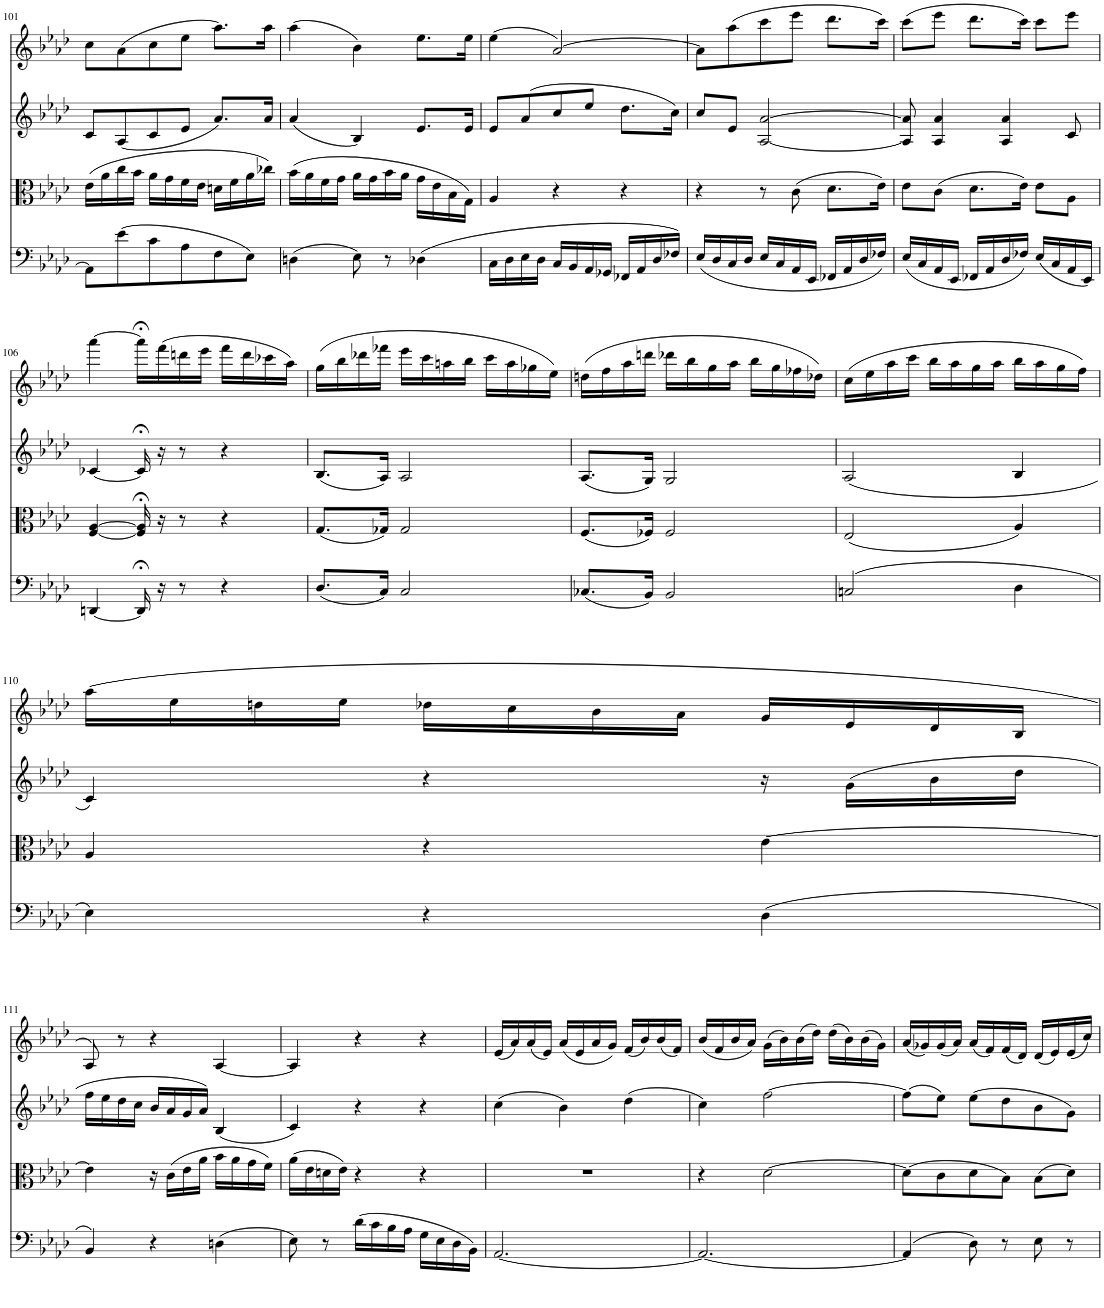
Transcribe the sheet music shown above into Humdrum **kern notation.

**kern	**kern	**kern	**kern
*part4	*part3	*part2	*part1
*staff4	*staff3	*staff2	*staff1
*I"Piano	*I"Piano	*I"Piano	*I"Piano
*I'Pno	*I'Pno	*I'Pno	*I'Pno
!!LO:PB:g=z
*clefF4	*clefC3	*clefG2	*clefG2
*k[b-e-a-d-]	*k[b-e-a-d-]	*k[b-e-a-d-]	*k[b-e-a-d-]
*M3/4	*M3/4	*M3/4	*M3/4
=101	=101	=101	=101
8AA-\L]	(16e-\LL	8c/L	8cc\L
.	16a-\	.	.
(8e-\	16cc\	(8A-/	(8a-\
.	16b-\JJ	.	.
8c\	16a-\LL	8c/	8cc\
.	16g\	.	.
8A-\	16f\	8e-/J	8ee-\J
.	16e-\JJ	.	.
8F\	16dn\LL	8.a-/L)	8.aa-\L)
.	16f\	.	.
8E-\J)	16a-\	.	.
.	16cc-X\JJ)	16a-/Jk	16aa-\Jk
=102	=102	=102	=102
(4Dn\	(16b-\LL	(4a-/	(4aa-\
.	16a-\	.	.
.	16f\	.	.
.	16g\JJ	.	.
8E-\)	16a-\LL	4B-/)	4b-\)
.	16g\	.	.
8r	16b-\	.	.
.	16a-\JJ	.	.
(4D-X\	16g\LL	8.e-/L	8.ee-\L
.	16e-\	.	.
.	16B-\	.	.
.	16G\JJ)	16e-/Jk	16ee-\Jk
=103	=103	=103	=103
16C\LL	4A-/	8e-/L	(4ee-\
16D-\	.	.	.
16E-\	.	(8a-/	.
16D-\JJ	.	.	.
16C/LL	4r	8cc/	[2a-/)
16BB-/	.	.	.
16AA-/	.	8ee-/J	.
16GG-X/JJ	.	.	.
16FF-X/LL	4r	8.dd-\L	.
16AA-/	.	.	.
16D-/	.	.	.
16F-X/JJ)	.	16cc\Jk)	.
=104	=104	=104	=104
(16E-/LL	4r	8cc/L	8a-\L]
16D-/	.	.	.
16C/	.	8e-/J	(8aa-\
16D-/JJ	.	.	.
16E-/LL	8r	[2A-/ [2a-/	8ccc\
16C/	.	.	.
16AA-/	(8c\	.	8eee-\J
16EE-/JJ	.	.	.
16FF-X/LL	8.d-\L	.	8.ddd-\L
16AA-/	.	.	.
16D-/	.	.	.
16F-X/JJ)	16e-\Jk)	.	16ccc\Jk)
=105	=105	=105	=105
(16E-/LL	8e-\L	8A-/] 8a-/]	(8ccc\L
16C/	.	.	.
16AA-/	(8c\J	4A-/ 4a-/	8eee-\J
16EE-/JJ	.	.	.
16FF-X/LL	8.d-\L	.	8.ddd-\L
16AA-/	.	.	.
16D-/	.	4A-/ 4a-/	.
16F-X/JJ)	16e-\Jk)	.	16ccc\Jk)
(16E-/LL	8e-\L	.	8ccc\L
16C/	.	.	.
16AA-/	8A-\J	8c/	8eee-\J
16EE-/JJ)	.	.	.
!!LO:LB:g=z
=106	=106	=106	=106
[4DDn/	[4F/ [4A-/	[4c-X/	[4aaa-\
16DD;</]	16F/];< 16A-/];<	16c-;</]	16aaa-;<\LL]
16r	16r	16r	(16fff\
8r	8r	8r	16dddn\
.	.	.	16eee-\JJ
4r	4r	4r	16fff\LL
.	.	.	16ddd\
.	.	.	16ccc-X\
.	.	.	16aa-\JJ)
=107	=107	=107	=107
(8.D-/L	(8.G/L	(8.B-/L	(16gg\LL
.	.	.	16bb-\
.	.	.	16ddd-X\
16C/Jk)	16G-X/Jk)	16A-/Jk)	16fff-X\JJ
2C/	2G-/	2A-/	16eee-\LL
.	.	.	16ccc\
.	.	.	16aan\
.	.	.	16bb-\JJ
.	.	.	16ccc\LL
.	.	.	16aa\
.	.	.	16gg-X\
.	.	.	16ee-\JJ)
=108	=108	=108	=108
(8.C-X/L	(8.F/L	(8.A-/L	(16ddn\LL
.	.	.	16ff\
.	.	.	16aa-\
16BB-/Jk)	16F-X/Jk)	16G/Jk)	16dddn\JJ
2BB-/	2F-/	2G/	16ddd-X\LL
.	.	.	16bb-\
.	.	.	16gg\
.	.	.	16aa-\JJ
.	.	.	16bb-\LL
.	.	.	16gg\
.	.	.	16ff-X\
.	.	.	16dd-X\JJ)
=109	=109	=109	=109
(2Cn/	(2E-/	(2A-/	(16cc\LL
.	.	.	16ee-\
.	.	.	16aa-\
.	.	.	16ccc\JJ
.	.	.	16bb-\LL
.	.	.	16aa-\
.	.	.	16gg\
.	.	.	16aa-\JJ
4D-\	4A-/)	4B-/	16bb-\LL
.	.	.	16aa-\
.	.	.	16gg\
.	.	.	16ff\JJ)
!!LO:LB:g=z
=110	=110	=110	=110
4E-\)	4A-/	4c/)	(16aa-\LL
.	.	.	16ee-\
.	.	.	16ddn\
.	.	.	16ee-\JJ
4r	4r	4r	16dd-X\LL
.	.	.	16cc\
.	.	.	16b-\
.	.	.	16a-\JJ
(4D-\	[4e-\	16r	16g/LL
.	.	(16g\LL	16e-/
.	.	16b-\	16d-/
.	.	16dd-\JJ	16B-/JJ
!!LO:LB:g=z
=111	=111	=111	=111
4BB-/)	4e-\]	16ff\LL	8A-/)
.	.	16ee-\	.
.	.	16dd-\	8r
.	.	16cc\JJ	.
4r	16r	16b-/LL	4r
.	(16c\LL	16a-/	.
.	16e-\	16g/	.
.	16a-\JJ	16a-/JJ)	.
(4Dn\	16b-\LL	(4B-/	[4A-/
.	16a-\	.	.
.	16g\	.	.
.	16f\JJ)	.	.
=112	=112	=112	=112
8E-\)	(16a-\LL	4c/)	4A-/]
.	16e-\	.	.
8r	16dn\	.	.
.	16e-\JJ)	.	.
(16d-\LL	4r	4r	4r
16c\	.	.	.
16B-\	.	.	.
16A-\JJ	.	.	.
16G\LL	4r	4r	4r
16E-\	.	.	.
16D-\	.	.	.
16BB-\JJ)	.	.	.
=113	=113	=113	=113
[2.AA-/	2.r	(4cc\	(16e-/LL
.	.	.	16a-/)
.	.	.	(16a-/
.	.	.	16e-/JJ)
.	.	4b-\)	(16a-/LL
.	.	.	16e-/
.	.	.	16a-/
.	.	.	16g/JJ)
.	.	(4dd-\	(16f/LL
.	.	.	16b-/)
.	.	.	(16b-/
.	.	.	16f/JJ)
=114	=114	=114	=114
2.AA-/_	4r	4cc\)	(16b-/LL
.	.	.	16f/
.	.	.	16b-/
.	.	.	16a-/JJ)
.	[2d-\	[2ff\	(16g\LL
.	.	.	16b-\)
.	.	.	(16b-\
.	.	.	16dd-\JJ)
.	.	.	(16dd-\LL
.	.	.	16b-\)
.	.	.	(16b-\
.	.	.	16g\JJ)
=115	=115	=115	=115
(4AA-/]	(8d-\L]	(8ff\L]	(16a-/LL
.	.	.	16g-X/)
.	8c\	8ee-\J)	(16g-/
.	.	.	16a-/JJ)
8D-\)	8d-\	(8ee-\L	(16a-/LL
.	.	.	16f/)
8r	8B-\J)	8dd-\	(16f/
.	.	.	16d-/JJ)
8E-\	(8B-\L	8b-\	(16d-/LL
.	.	.	16e-/)
8r	8d-\J)	8g\J)	(16e-/
.	.	.	16cc/JJ)
=	=	=	=
*-	*-	*-	*-
